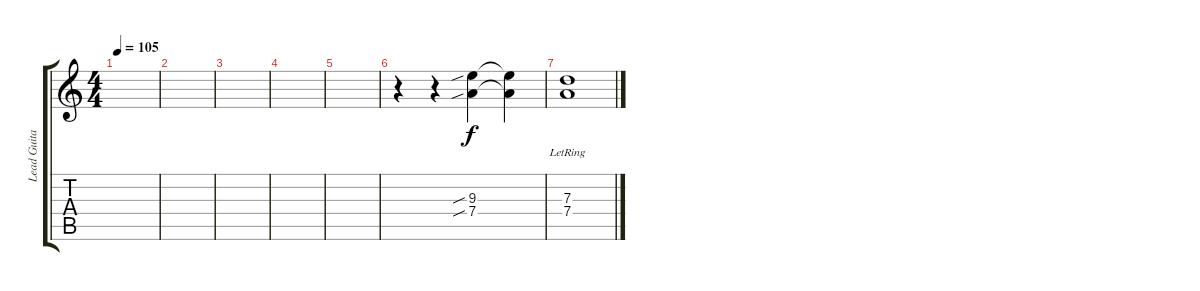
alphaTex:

\track ("Lead Guitar/Solo" "Lead Guita") {instrument distortionguitar}
\staff {score tabs}
\tuning (E4 B3 G3 D3 A2 E2) {hide}
\ts (4 4)
\tempo 105
\clef g2
\ks c
|
|
|
|
|
r.4 r.4 (9.3{sib} 7.4{sib}).4 (9.3{t} 7.4{t}).4 |
(7.3{lr} 7.4{lr}).1
